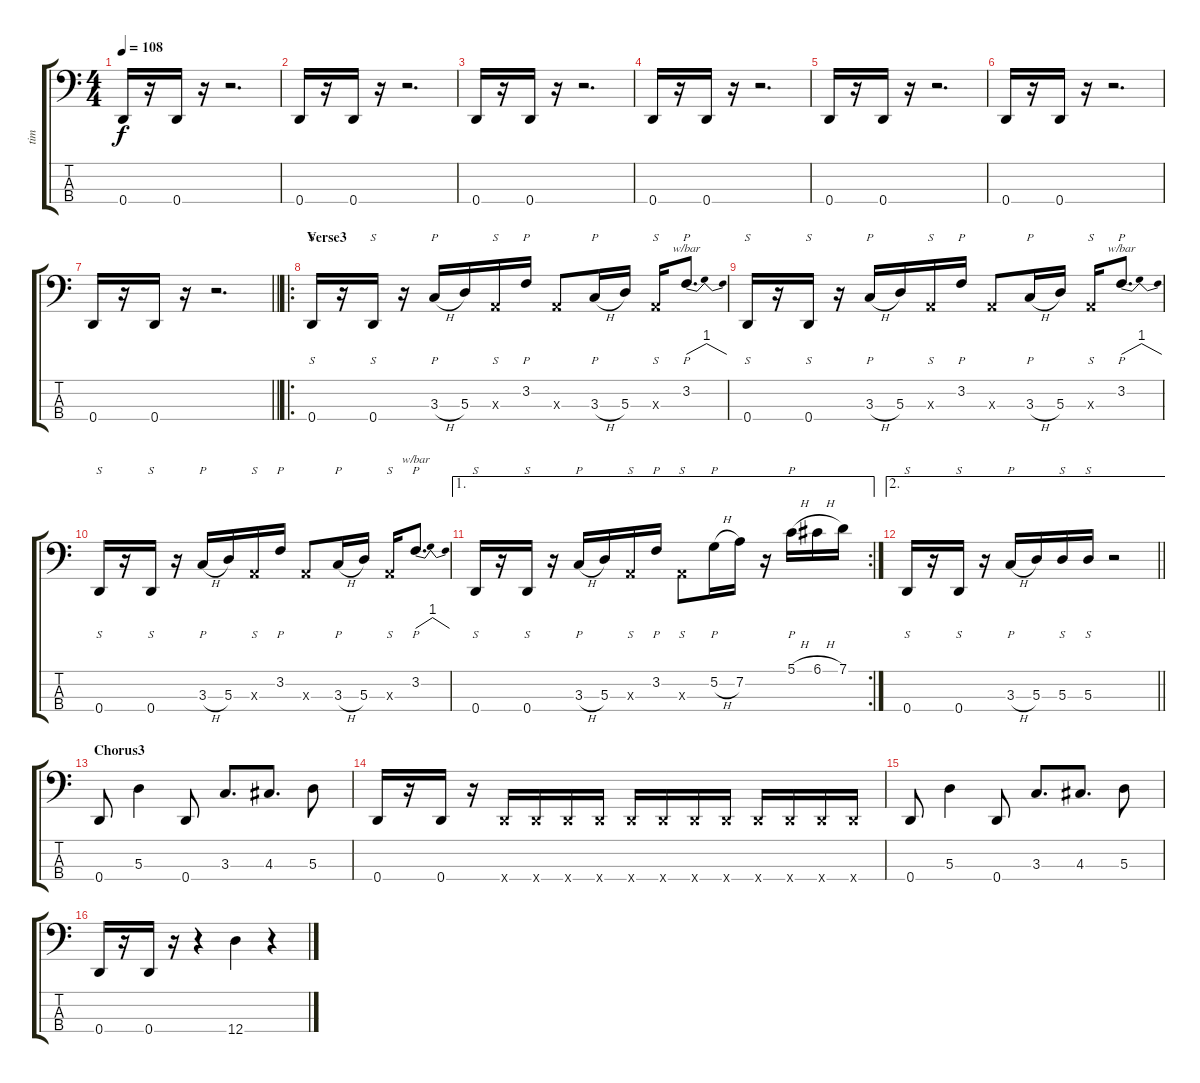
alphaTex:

\track ("tim" "tim") {instrument slapbass1}
\staff {score tabs}
\tuning (G2 D2 A1 D1) {hide}
\ts (4 4)
\tempo 108
\clef f4
\ks c
0.4.16{dy f} r.16 0.4.16 r.16 r.2{d} |
0.4.16 r.16 0.4.16 r.16 r.2{d} |
0.4.16 r.16 0.4.16 r.16 r.2{d} |
0.4.16 r.16 0.4.16 r.16 r.2{d} |
0.4.16 r.16 0.4.16 r.16 r.2{d} |
0.4.16 r.16 0.4.16 r.16 r.2{d} |
\barLineRight lightlight
0.4.16 r.16 0.4.16 r.16 r.2{d} |
\ro
\section ("" "Verse3")
0.4.16{s} r.16 0.4.16{s} r.16 3.3{h}.16{p} 5.3.16 0.3{x}.16{s} 3.2.16{p} 0.3{x}.8 3.3{h}.16{p} 5.3.16 0.3{x}.16{s} 3.2.8{p d tbe (dip default 0 0 30 4 60 0)} |
0.4.16{s} r.16 0.4.16{s} r.16 3.3{h}.16{p} 5.3.16 0.3{x}.16{s} 3.2.16{p} 0.3{x}.8 3.3{h}.16{p} 5.3.16 0.3{x}.16{s} 3.2.8{p d tbe (dip default 0 0 30 4 60 0)} |
0.4.16{s} r.16 0.4.16{s} r.16 3.3{h}.16{p} 5.3.16 0.3{x}.16{s} 3.2.16{p} 0.3{x}.8 3.3{h}.16{p} 5.3.16 0.3{x}.16{s} 3.2.8{p d tbe (dip default 0 0 30 4 60 0)} |
\ae 1
\rc 2
0.4.16{s} r.16 0.4.16{s} r.16 3.3{h}.16{p} 5.3.16 0.3{x}.16{s} 3.2.16{p} 0.3{x}.8{s} 5.2{h}.16{p} 7.2.16 r.16 5.1{h}.16{p} 6.1{h}.16 7.1.16 |
\ae 2
\barLineRight lightlight
0.4.16{s} r.16 0.4.16{s} r.16 3.3{h}.16{p} 5.3.16 5.3.16{s} 5.3.16{s} r.2 |
\section ("" "Chorus3")
0.4.8 5.3.4 0.4.8 3.3.8{d} 4.3.8{d} 5.3.8 |
0.4.16 r.16 0.4.16 r.16 0.4{x}.16 0.4{x}.16 0.4{x}.16 0.4{x}.16 0.4{x}.16 0.4{x}.16 0.4{x}.16 0.4{x}.16 0.4{x}.16 0.4{x}.16 0.4{x}.16 0.4{x}.16 |
0.4.8 5.3.4 0.4.8 3.3.8{d} 4.3.8{d} 5.3.8 |
0.4.16 r.16 0.4.16 r.16 r.4 12.4.4 r.4
